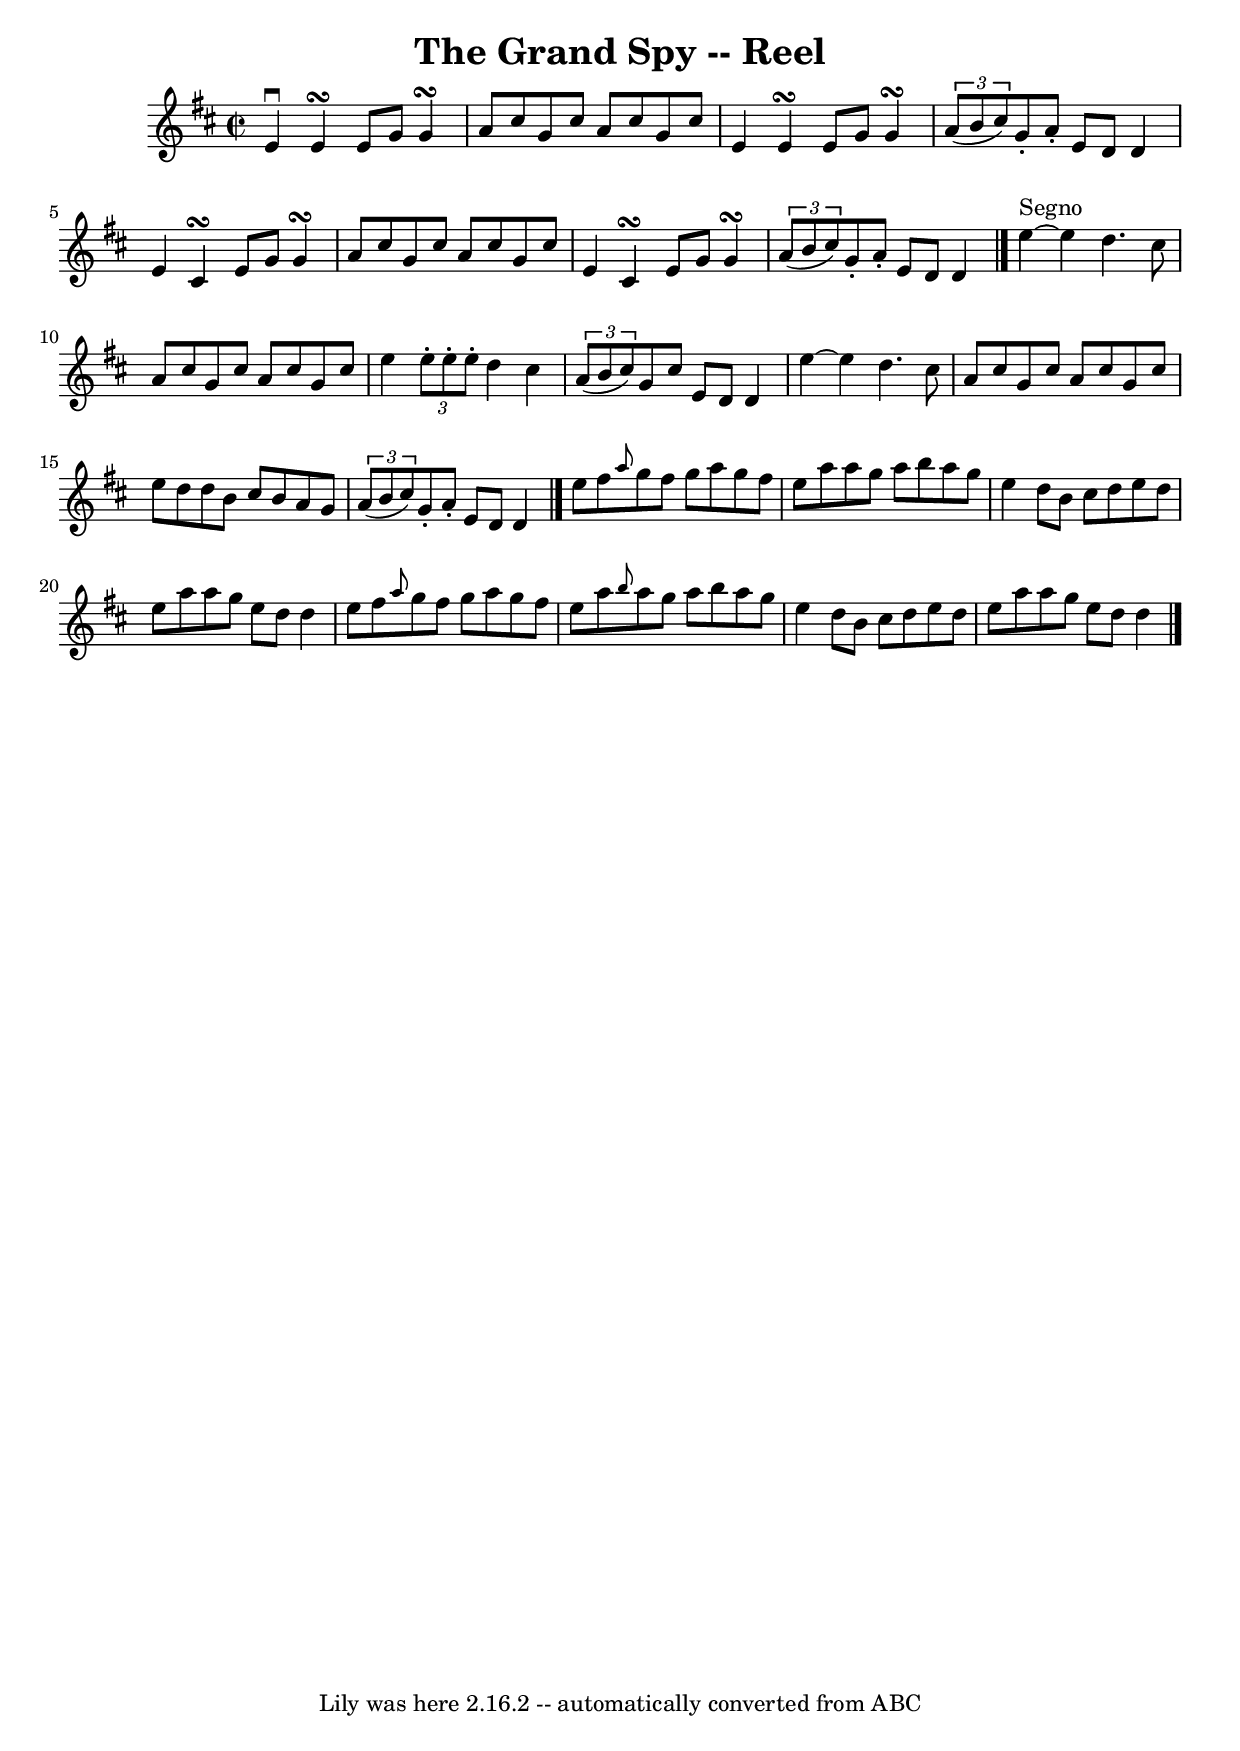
\version "2.16.2"
\include "Mammoth.ily"
\header {
  %% book = "Ryan's Mammoth Collection"
  crossRefNumber = "1"
  footnotes = "\\\\173\\\\This tune sounds better with 0 sharps, the book has 2."
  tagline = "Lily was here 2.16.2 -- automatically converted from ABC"
  title = "The Grand Spy -- Reel"

}
voicedefault =  {


  \override Staff.TimeSignature #'style = #'C
  \time 2/2 
  \key d \major
  e'4^\downbow e'4\turn e'8 g'8 g'4\turn   
  |
  a'8 cis''8 g'8 cis''8 a'8 cis''8 g'8 cis''8    
  |
  e'4 e'4\turn e'8 g'8 g'4\turn    |
  \times 2/3 { 
    a'8 (b'8 cis''8) 
  } g'8-. a'8-. e'8 d'8 d'4    |
  
  e'4 cis'4\turn e'8 g'8 g'4\turn    |
  a'8 cis''8    
  g'8 cis''8 a'8 cis''8 g'8 cis''8    |
  e'4 cis'4 
  \turn e'8 g'8 g'4\turn    |
  \times 2/3 { a'8 (b'8    
	       cis''8) 
	     } g'8-. a'8-. e'8 d'8 d'4    \bar "|." e''4^"Segno"  ~ e''4 d''4. cis''8    |
  a'8 cis''8 g'8    
  cis''8 a'8 cis''8 g'8 cis''8    |
  e''4  \times 2/3 {   
    e''8-. e''8-. e''8-. 
  } d''4 cis''4    |
  \times 2/3 { a'8 
	       (b'8 cis''8) 
	     } g'8 cis''8 e'8 d'8 d'4    |
  
  e''4   ~ e''4 d''4. cis''8    |
  a'8 cis''8 g'8    
  cis''8 a'8 cis''8 g'8 cis''8    |
  e''8 d''8 d''8    
  b'8 cis''8 b'8 a'8 g'8    |
  \times 2/3 { a'8 (b'8    
	       cis''8) 
	     } g'8-. a'8-. e'8 d'8 d'4    \bar "|." e''8    
  fis''8  \grace { a''8  
		 } g''8 fis''8 g''8 a''8 g''8 fis''8  
  |
  e''8 a''8 a''8 g''8 a''8 b''8 a''8 g''8    
  |
  e''4 d''8 b'8 cis''8 d''8 e''8 d''8    |
  
  e''8 a''8 a''8 g''8 e''8 d''8 d''4    |
  e''8    
  fis''8  \grace { a''8  
		 } g''8 fis''8 g''8 a''8 g''8 fis''8  
  |
  e''8 a''8  \grace { b''8  
		    } a''8 g''8 a''8 b''8   
  a''8 g''8    |
  e''4 d''8 b'8 cis''8 d''8 e''8    
  d''8    |
  e''8 a''8 a''8 g''8 e''8 d''8 d''4      
  \bar "|."   

}

\score{
  <<

    \context Staff="default"
    {
      \voicedefault 
      
    }

  >>
  \layout {
    
  }
  \midi {
  }

}
